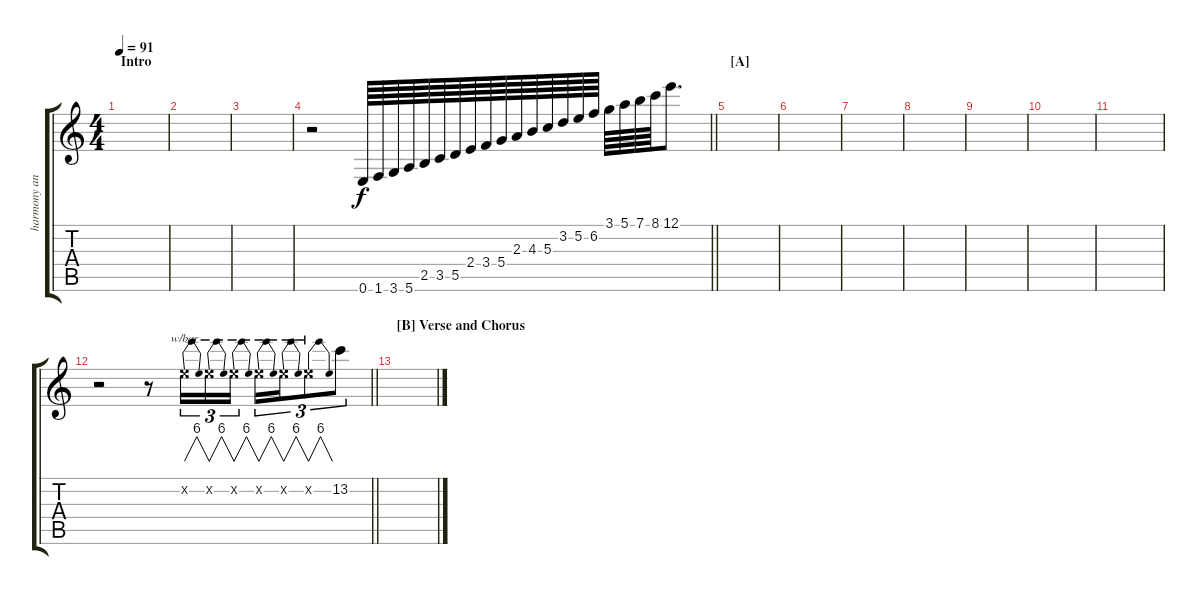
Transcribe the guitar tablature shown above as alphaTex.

\track ("harmony and other things" "harmony an") {instrument distortionguitar}
\staff {score tabs}
\tuning (E4 B3 G3 D3 A2 E2) {hide}
\ts (4 4)
\section ("" "Intro")
\tempo 91
\clef g2
\ks c
|
|
|
\barLineRight lightlight
r.2 0.6.64{instrument rockorgan} 1.6.64 3.6.64 5.6.64 2.5.64 3.5.64 5.5.64 2.4.64 3.4.64 5.4.64 2.3.64 4.3.64 5.3.64 3.2.64 5.2.64 6.2.64 3.1.64 5.1.64 7.1.64 8.1.64 12.1.8{d} |
\section ("" "[A]")
|
|
|
|
|
|
|
\barLineRight lightlight
r.2 r.8 5.2{x}.16{tu (3 2) tbe (dip default 0 0 30 24 60 0)} 5.2{x}.16{tu (3 2) tbe (dip default 0 0 30 24 60 0)} 5.2{x}.16{tu (3 2) tbe (dip default 0 0 30 24 60 0)} 5.2{x}.16{tu (3 2) tbe (dip default 0 0 30 24 60 0)} 5.2{x}.16{tu (3 2) tbe (dip default 0 0 30 24 60 0)} 5.2{x}.8{tu (3 2) tbe (dip default 0 0 30 24 60 0)} 13.2.8{tu (3 2)} |
\section ("" "[B] Verse and Chorus")
